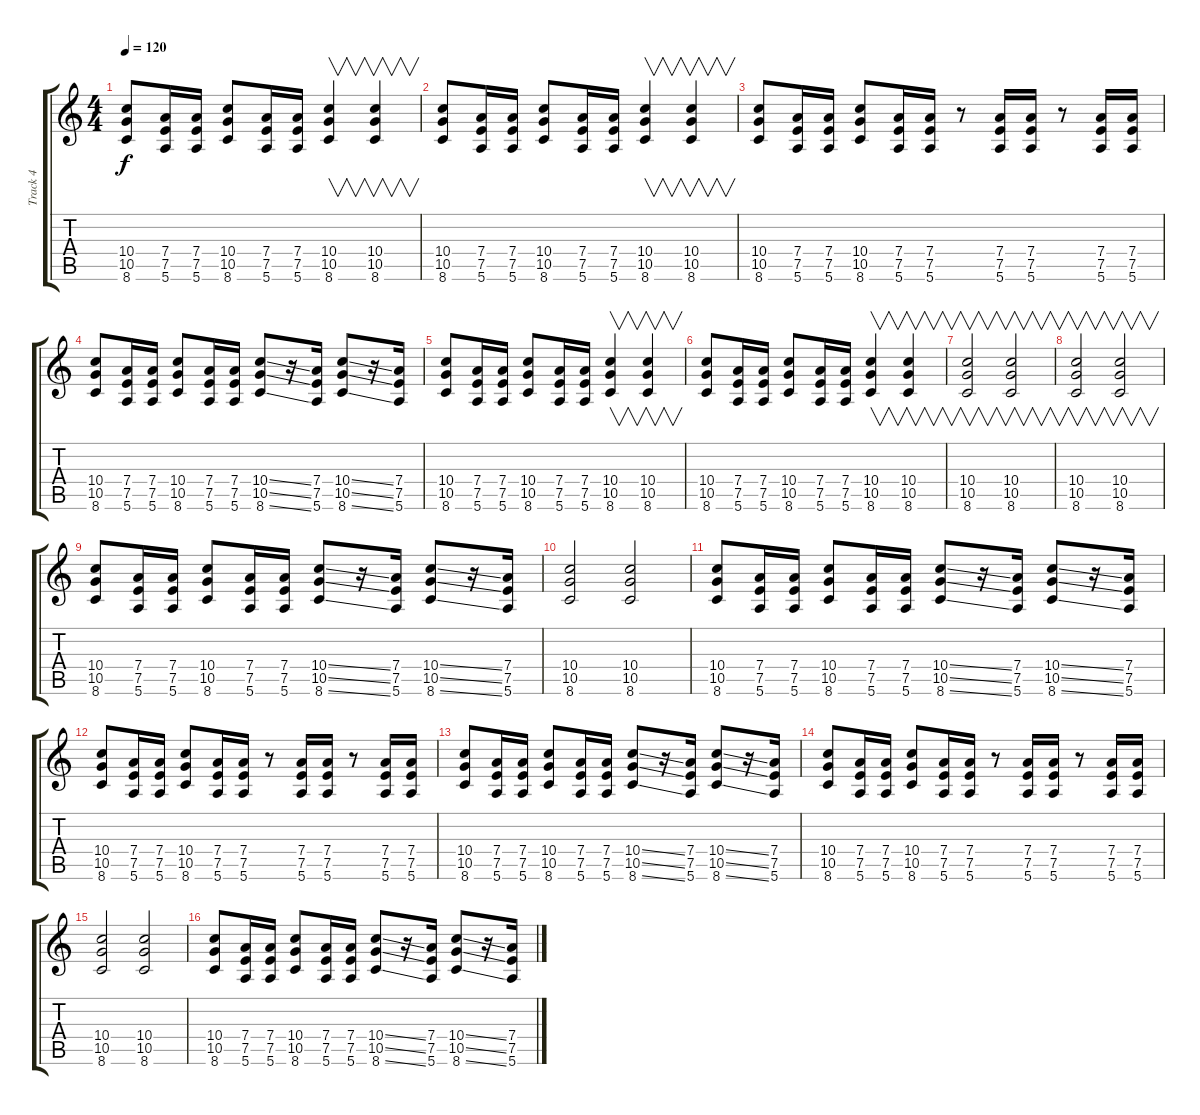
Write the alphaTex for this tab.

\track ("Track 4" "Track 4") {instrument distortionguitar}
\staff {score tabs}
\tuning (E4 B3 G3 D3 A2 E2) {hide}
\ts (4 4)
\tempo 120
\clef g2
\ks c
(10.4 10.5 8.6).8{dy f} (7.4 7.5 5.6).16 (7.4 7.5 5.6).16 (10.4 10.5 8.6).8 (7.4 7.5 5.6).16 (7.4 7.5 5.6).16 (10.4 10.5 8.6).4{v} (10.4 10.5 8.6).4{v} |
(10.4 10.5 8.6).8 (7.4 7.5 5.6).16 (7.4 7.5 5.6).16 (10.4 10.5 8.6).8 (7.4 7.5 5.6).16 (7.4 7.5 5.6).16 (10.4 10.5 8.6).4{v} (10.4 10.5 8.6).4{v} |
(10.4 10.5 8.6).8 (7.4 7.5 5.6).16 (7.4 7.5 5.6).16 (10.4 10.5 8.6).8 (7.4 7.5 5.6).16 (7.4 7.5 5.6).16 r.8 (7.4 7.5 5.6).16 (7.4 7.5 5.6).16 r.8 (7.4 7.5 5.6).16 (7.4 7.5 5.6).16 |
(10.4 10.5 8.6).8 (7.4 7.5 5.6).16 (7.4 7.5 5.6).16 (10.4 10.5 8.6).8 (7.4 7.5 5.6).16 (7.4 7.5 5.6).16 (10.4{ss} 10.5{ss} 8.6{ss}).8 r.16 (7.4 7.5 5.6).16 (10.4{ss} 10.5{ss} 8.6{ss}).8 r.16 (7.4 7.5 5.6).16 |
(10.4 10.5 8.6).8 (7.4 7.5 5.6).16 (7.4 7.5 5.6).16 (10.4 10.5 8.6).8 (7.4 7.5 5.6).16 (7.4 7.5 5.6).16 (10.4 10.5 8.6).4{v} (10.4 10.5 8.6).4{v} |
(10.4 10.5 8.6).8 (7.4 7.5 5.6).16 (7.4 7.5 5.6).16 (10.4 10.5 8.6).8 (7.4 7.5 5.6).16 (7.4 7.5 5.6).16 (10.4 10.5 8.6).4{v} (10.4 10.5 8.6).4{v} |
(10.4 10.5 8.6).2{v} (10.4 10.5 8.6).2{v} |
(10.4 10.5 8.6).2{v} (10.4 10.5 8.6).2{v} |
(10.4 10.5 8.6).8 (7.4 7.5 5.6).16 (7.4 7.5 5.6).16 (10.4 10.5 8.6).8 (7.4 7.5 5.6).16 (7.4 7.5 5.6).16 (10.4{ss} 10.5{ss} 8.6{ss}).8 r.16 (7.4 7.5 5.6).16 (10.4{ss} 10.5{ss} 8.6{ss}).8 r.16 (7.4 7.5 5.6).16 |
(10.4 10.5 8.6).2 (10.4 10.5 8.6).2 |
(10.4 10.5 8.6).8 (7.4 7.5 5.6).16 (7.4 7.5 5.6).16 (10.4 10.5 8.6).8 (7.4 7.5 5.6).16 (7.4 7.5 5.6).16 (10.4{ss} 10.5{ss} 8.6{ss}).8 r.16 (7.4 7.5 5.6).16 (10.4{ss} 10.5{ss} 8.6{ss}).8 r.16 (7.4 7.5 5.6).16 |
(10.4 10.5 8.6).8 (7.4 7.5 5.6).16 (7.4 7.5 5.6).16 (10.4 10.5 8.6).8 (7.4 7.5 5.6).16 (7.4 7.5 5.6).16 r.8 (7.4 7.5 5.6).16 (7.4 7.5 5.6).16 r.8 (7.4 7.5 5.6).16 (7.4 7.5 5.6).16 |
(10.4 10.5 8.6).8 (7.4 7.5 5.6).16 (7.4 7.5 5.6).16 (10.4 10.5 8.6).8 (7.4 7.5 5.6).16 (7.4 7.5 5.6).16 (10.4{ss} 10.5{ss} 8.6{ss}).8 r.16 (7.4 7.5 5.6).16 (10.4{ss} 10.5{ss} 8.6{ss}).8 r.16 (7.4 7.5 5.6).16 |
(10.4 10.5 8.6).8 (7.4 7.5 5.6).16 (7.4 7.5 5.6).16 (10.4 10.5 8.6).8 (7.4 7.5 5.6).16 (7.4 7.5 5.6).16 r.8 (7.4 7.5 5.6).16 (7.4 7.5 5.6).16 r.8 (7.4 7.5 5.6).16 (7.4 7.5 5.6).16 |
(10.4 10.5 8.6).2 (10.4 10.5 8.6).2 |
(10.4 10.5 8.6).8 (7.4 7.5 5.6).16 (7.4 7.5 5.6).16 (10.4 10.5 8.6).8 (7.4 7.5 5.6).16 (7.4 7.5 5.6).16 (10.4{ss} 10.5{ss} 8.6{ss}).8 r.16 (7.4 7.5 5.6).16 (10.4{ss} 10.5{ss} 8.6{ss}).8 r.16 (7.4 7.5 5.6).16
